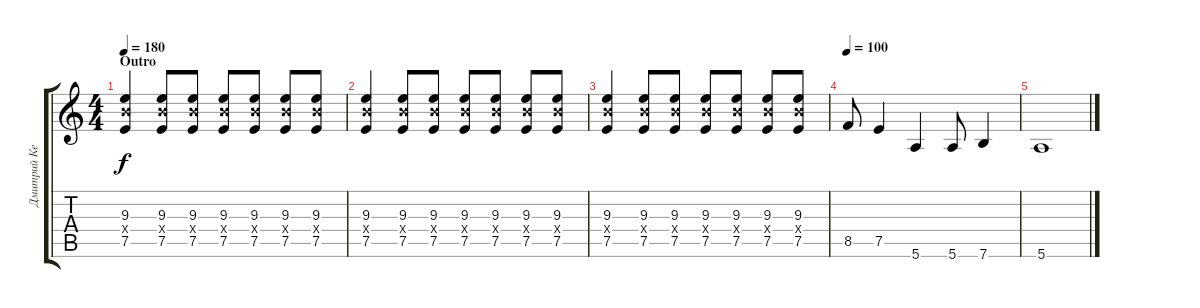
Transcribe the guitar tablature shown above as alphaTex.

\track ("Дмитрий Кежватов" "Дмитрий Ке") {instrument overdrivenguitar}
\staff {score tabs}
\tuning (E4 B3 G3 D3 A2 E2) {hide}
\ts (4 4)
\section ("" "Outro")
\tempo 180
\clef g2
\ks c
(9.3 9.4{x} 7.5).4{dy f} (9.3 9.4{x} 7.5).8 (9.3 9.4{x} 7.5).8 (9.3 9.4{x} 7.5).8 (9.3 9.4{x} 7.5).8 (9.3 9.4{x} 7.5).8 (9.3 9.4{x} 7.5).8 |
(9.3 9.4{x} 7.5).4 (9.3 9.4{x} 7.5).8 (9.3 9.4{x} 7.5).8 (9.3 9.4{x} 7.5).8 (9.3 9.4{x} 7.5).8 (9.3 9.4{x} 7.5).8 (9.3 9.4{x} 7.5).8 |
(9.3 9.4{x} 7.5).4 (9.3 9.4{x} 7.5).8 (9.3 9.4{x} 7.5).8 (9.3 9.4{x} 7.5).8 (9.3 9.4{x} 7.5).8 (9.3 9.4{x} 7.5).8 (9.3 9.4{x} 7.5).8 |
\tempo 100
8.5.8 7.5.4 5.6.4 5.6.8 7.6.4 |
5.6.1
